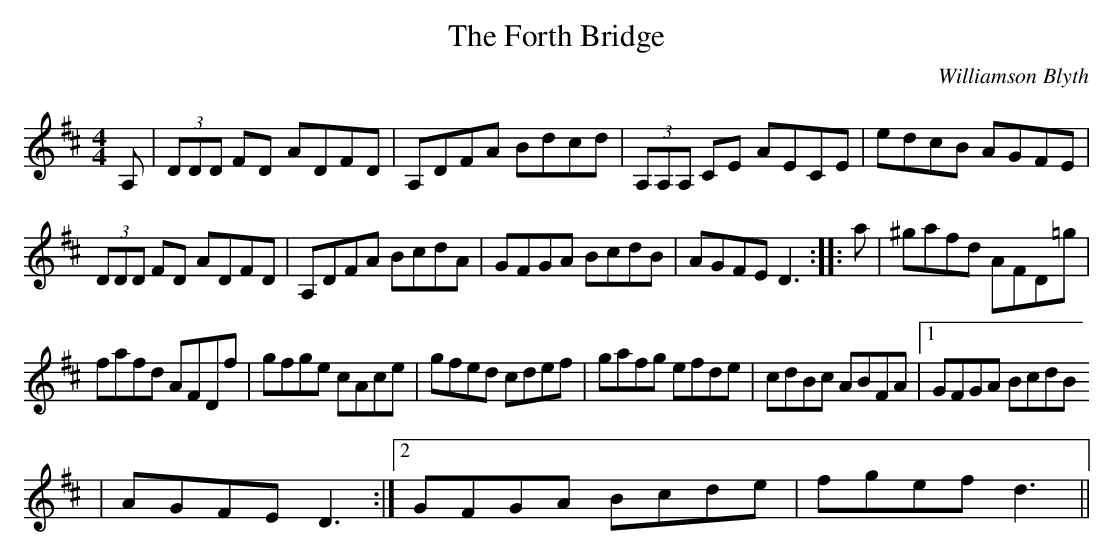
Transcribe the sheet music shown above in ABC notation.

X:1
T:The Forth Bridge
M:4/4
L:1/8
C:Williamson Blyth
K:D
 A, | (3DDD FD ADFD | A,DFA Bdcd | (3A,A,A, CE AECE | edcB AGFE |
(3DDD FD ADFD | A,DFA BcdA | GFGA BcdB | AGFE D3 :||: a | ^gafd AFD=g |
fafd AFDf | gfge cAce | gfed cdef | gafg efde | cdBc ABFA |[1 GFGA BcdB
|
AGFE D3 :|[2 GFGA Bcde | fgef d3 ||
